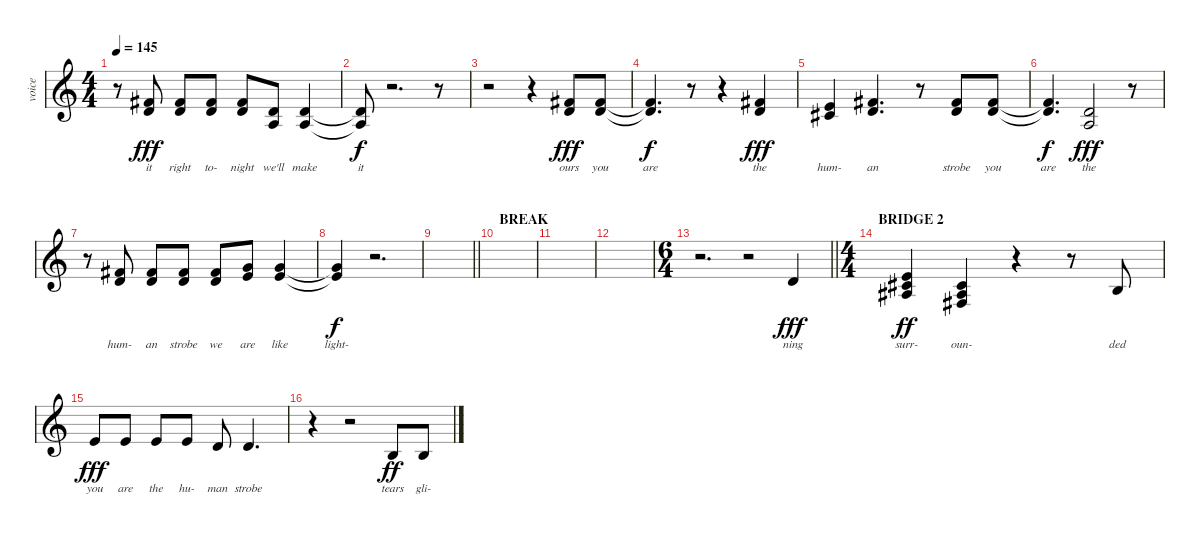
\track ("voice" "voice") {instrument altosax}
\staff {score}
\tuning (E4 B3 G3 D3 A2 E2) {hide}
\ts (4 4)
\tempo 145
\clef g2
\ks c
r.8{dy f} (2.1 3.2).8{lyrics (0 "it") lyrics (1 "") lyrics (2 "") lyrics (3 "") lyrics (4 "") dy fff} (2.1 3.2).8{lyrics (0 "right") lyrics (1 "") lyrics (2 "") lyrics (3 "") lyrics (4 "")} (2.1 3.2).8{lyrics (0 "to-") lyrics (1 "") lyrics (2 "") lyrics (3 "") lyrics (4 "")} (2.1 3.2).8{lyrics (0 "night") lyrics (1 "") lyrics (2 "") lyrics (3 "") lyrics (4 "")} (3.2 2.3).8{lyrics (0 "we'll") lyrics (1 "") lyrics (2 "") lyrics (3 "") lyrics (4 "")} (3.2 2.3).4{lyrics (0 "make") lyrics (1 "") lyrics (2 "") lyrics (3 "") lyrics (4 "")} |
(3.2{t} 2.3{t}).8{lyrics (0 "it") lyrics (1 "") lyrics (2 "") lyrics (3 "") lyrics (4 "") dy f} r.2{d} r.8 |
r.2 r.4 (2.1 3.2).8{lyrics (0 "ours") lyrics (1 "") lyrics (2 "") lyrics (3 "") lyrics (4 "") dy fff} (2.1 3.2).8{lyrics (0 "you") lyrics (1 "") lyrics (2 "") lyrics (3 "") lyrics (4 "")} |
(2.1{t} 3.2{t}).4{d lyrics (0 "are") lyrics (1 "") lyrics (2 "") lyrics (3 "") lyrics (4 "") dy f} r.8 r.4 (2.1 3.2).4{lyrics (0 "the") lyrics (1 "") lyrics (2 "") lyrics (3 "") lyrics (4 "") dy fff} |
(0.1 2.2).4{lyrics (0 "hum-") lyrics (1 "") lyrics (2 "") lyrics (3 "") lyrics (4 "")} (2.1 3.2).4{d lyrics (0 "an") lyrics (1 "") lyrics (2 "") lyrics (3 "") lyrics (4 "")} r.8 (2.1 3.2).8{lyrics (0 "strobe") lyrics (1 "") lyrics (2 "") lyrics (3 "") lyrics (4 "")} (2.1 3.2).8{lyrics (0 "you") lyrics (1 "") lyrics (2 "") lyrics (3 "") lyrics (4 "")} |
(2.1{t} 3.2{t}).4{d lyrics (0 "are") lyrics (1 "") lyrics (2 "") lyrics (3 "") lyrics (4 "") dy f} (3.2 2.3).2{lyrics (0 "the") lyrics (1 "") lyrics (2 "") lyrics (3 "") lyrics (4 "") dy fff} r.8 |
r.8 (2.1 3.2).8{lyrics (0 "hum-") lyrics (1 "") lyrics (2 "") lyrics (3 "") lyrics (4 "")} (2.1 3.2).8{lyrics (0 "an") lyrics (1 "") lyrics (2 "") lyrics (3 "") lyrics (4 "")} (2.1 3.2).8{lyrics (0 "strobe") lyrics (1 "") lyrics (2 "") lyrics (3 "") lyrics (4 "")} (2.1 3.2).8{lyrics (0 "we") lyrics (1 "") lyrics (2 "") lyrics (3 "") lyrics (4 "")} (0.1 8.2).8{lyrics (0 "are") lyrics (1 "") lyrics (2 "") lyrics (3 "") lyrics (4 "")} (0.1 8.2).4{lyrics (0 "like") lyrics (1 "") lyrics (2 "") lyrics (3 "") lyrics (4 "")} |
(0.1{t} 8.2{t}).4{lyrics (0 "light-") lyrics (1 "") lyrics (2 "") lyrics (3 "") lyrics (4 "") dy f} r.2{d} |
\barLineRight lightlight
|
\section ("" "BREAK")
|
|
|
\ts (6 4)
\barLineRight lightlight
r.2{d} r.2 3.2.4{lyrics (0 "ning") lyrics (1 "") lyrics (2 "") lyrics (3 "") lyrics (4 "") dy fff} |
\ts (4 4)
\section ("" "BRIDGE 2")
(0.1 2.2 3.3).4{lyrics (0 "surr-") lyrics (1 "") lyrics (2 "") lyrics (3 "") lyrics (4 "") dy ff} (2.2 3.3 4.4).4{lyrics (0 "oun-") lyrics (1 "") lyrics (2 "") lyrics (3 "") lyrics (4 "")} r.4 r.8 0.2.8{lyrics (0 "ded") lyrics (1 "") lyrics (2 "") lyrics (3 "") lyrics (4 "")} |
0.1.8{lyrics (0 "you") lyrics (1 "") lyrics (2 "") lyrics (3 "") lyrics (4 "") dy fff} 0.1.8{lyrics (0 "are") lyrics (1 "") lyrics (2 "") lyrics (3 "") lyrics (4 "")} 0.1.8{lyrics (0 "the") lyrics (1 "") lyrics (2 "") lyrics (3 "") lyrics (4 "")} 0.1.8{lyrics (0 "hu-") lyrics (1 "") lyrics (2 "") lyrics (3 "") lyrics (4 "")} 3.2.8{lyrics (0 "man") lyrics (1 "") lyrics (2 "") lyrics (3 "") lyrics (4 "")} 3.2.4{d lyrics (0 "strobe") lyrics (1 "") lyrics (2 "") lyrics (3 "") lyrics (4 "")} |
r.4 r.2 0.2.8{lyrics (0 "tears") lyrics (1 "") lyrics (2 "") lyrics (3 "") lyrics (4 "") dy ff} 0.2.8{lyrics (0 "gli-") lyrics (1 "") lyrics (2 "") lyrics (3 "") lyrics (4 "")}
